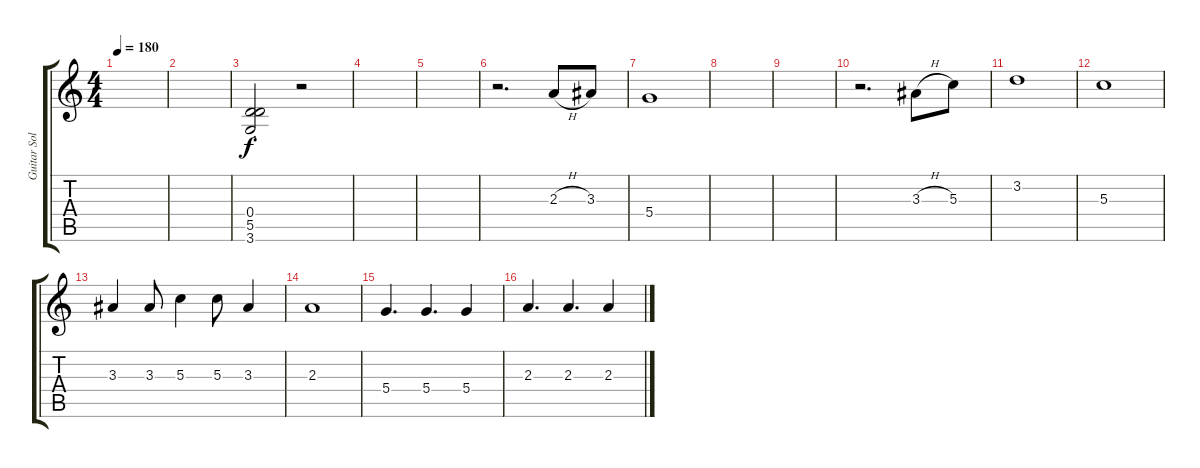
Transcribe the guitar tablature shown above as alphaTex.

\track ("Guitar Solo" "Guitar Sol") {instrument electricguitarjazz}
\staff {score tabs}
\tuning (E4 B3 G3 D3 A2 E2) {hide}
\ts (4 4)
\tempo 180
\clef g2
\ks c
|
|
(0.4{st} 5.5 3.6).2 r.2 |
|
|
r.2{d volume 13 instrument electricguitarjazz} 2.3{h}.8 3.3.8 |
5.4.1 |
|
|
r.2{d} 3.3{h}.8 5.3.8 |
3.2.1 |
5.3.1 |
3.3.4 3.3.8 5.3.4 5.3.8 3.3.4 |
2.3.1 |
5.4.4{d} 5.4.4{d} 5.4.4 |
2.3.4{d} 2.3.4{d} 2.3.4
